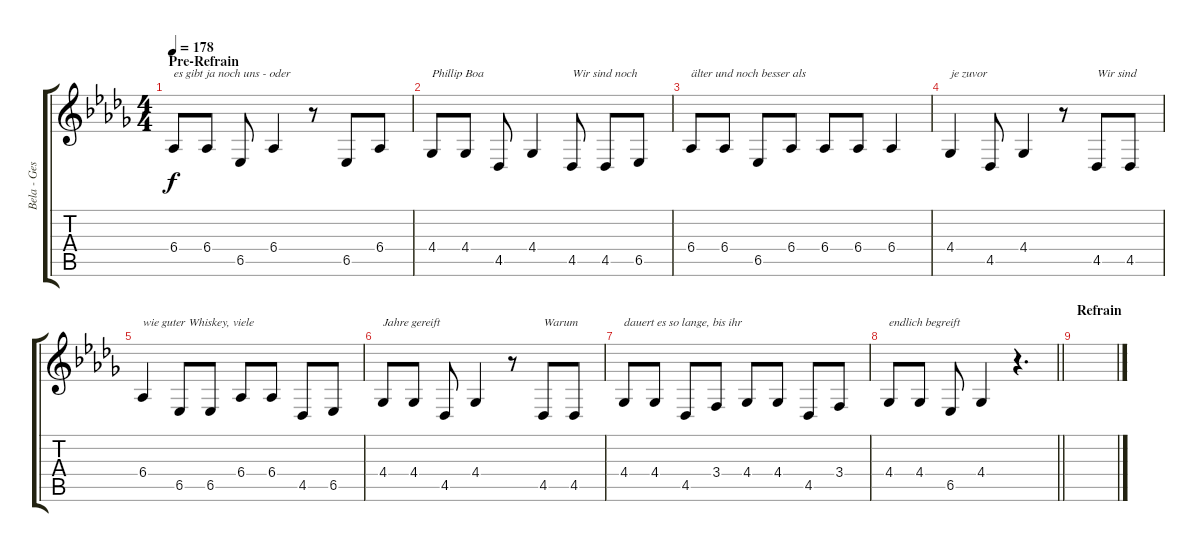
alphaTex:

\track ("Bela - Gesang" "Bela - Ges") {instrument lead8bassandlead}
\staff {score tabs}
\tuning (E4 B3 G3 D3 A2 E2) {hide}
\ts (4 4)
\section ("" "Pre-Refrain")
\tempo 178
\clef g2
\ks db
6.4.8{txt "es gibt ja noch uns - oder" dy f} 6.4.8 6.5.8 6.4.4 r.8 6.5.8 6.4.8 |
4.4.8{txt "Phillip Boa"} 4.4.8 4.5.8 4.4.4 4.5.8{txt "Wir sind noch"} 4.5.8 6.5.8 |
6.4.8{txt "älter und noch besser als"} 6.4.8 6.5.8 6.4.8 6.4.8 6.4.8 6.4.4 |
4.4.4{txt "je zuvor"} 4.5.8 4.4.4 r.8 4.5.8{txt "Wir sind"} 4.5.8 |
6.4.4{txt "wie guter Whiskey, viele"} 6.5.8 6.5.8 6.4.8 6.4.8 4.5.8 6.5.8 |
4.4.8{txt "Jahre gereift"} 4.4.8 4.5.8 4.4.4 r.8 4.5.8{txt "Warum"} 4.5.8 |
4.4.8{txt "dauert es so lange, bis ihr"} 4.4.8 4.5.8 3.4.8 4.4.8 4.4.8 4.5.8 3.4.8 |
\barLineRight lightlight
4.4.8{txt "endlich begreift"} 4.4.8 6.5.8 4.4.4 r.4{d} |
\section ("" "Refrain")
